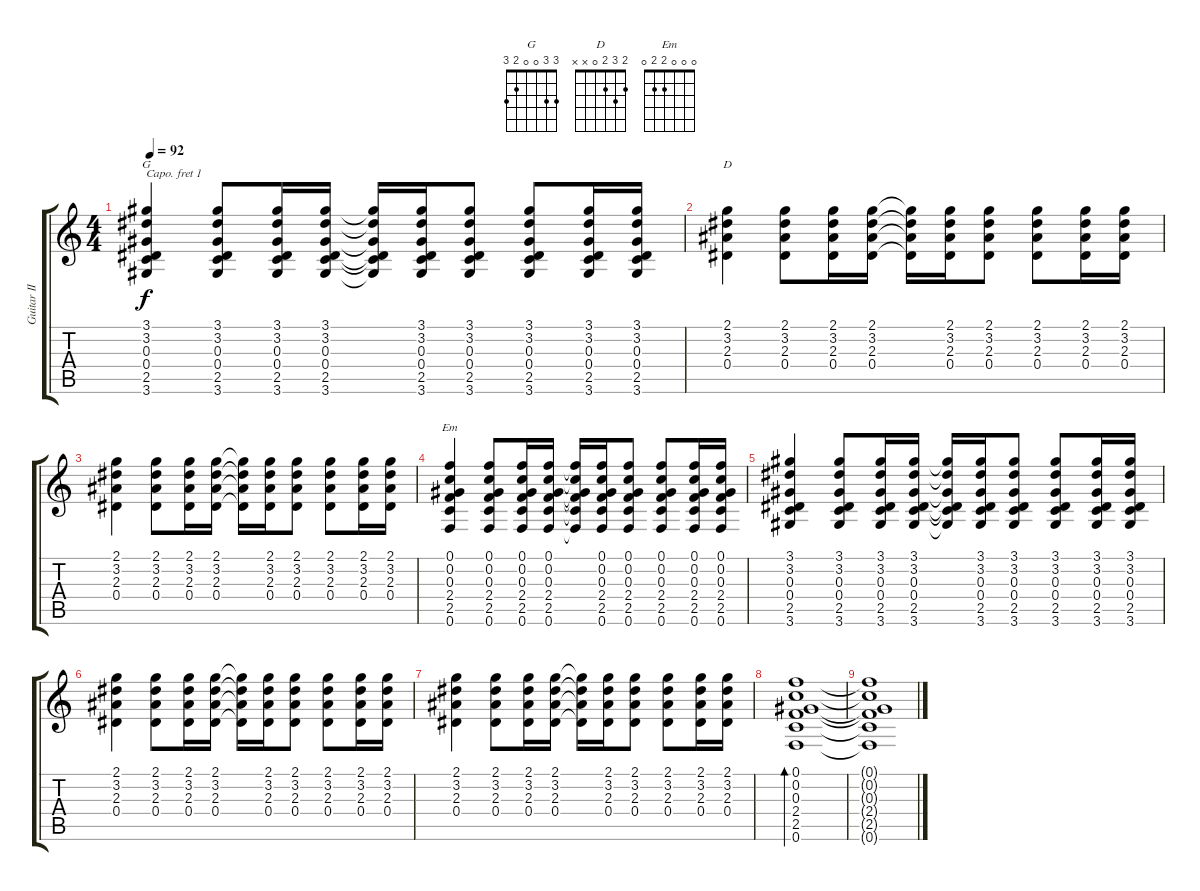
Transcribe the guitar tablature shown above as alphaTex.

\track ("Guitar II" "Guitar II") {instrument acousticguitarsteel}
\staff {score tabs}
\capo 1
\tuning (E4 B3 G3 D3 A2 E2) {hide}
\chord ("G" 3 3 0 0 2 3)
\chord ("D" 2 3 2 0 x x)
\chord ("Em" 0 0 0 2 2 0)
\ts (4 4)
\tempo 92
\clef g2
\ks c
(3.1 3.2 0.3 0.4 2.5 3.6).4{ch "G" dy f} (3.1 3.2 0.3 0.4 2.5 3.6).8 (3.1 3.2 0.3 0.4 2.5 3.6).16 (3.1 3.2 0.3 0.4 2.5 3.6).16 (3.1{t} 3.2{t} 0.3{t} 0.4{t} 2.5{t} 3.6{t}).16 (3.1 3.2 0.3 0.4 2.5 3.6).16 (3.1 3.2 0.3 0.4 2.5 3.6).8 (3.1 3.2 0.3 0.4 2.5 3.6).8 (3.1 3.2 0.3 0.4 2.5 3.6).16 (3.1 3.2 0.3 0.4 2.5 3.6).16 |
(2.1 3.2 2.3 0.4).4{ch "D"} (2.1 3.2 2.3 0.4).8 (2.1 3.2 2.3 0.4).16 (2.1 3.2 2.3 0.4).16 (2.1{t} 3.2{t} 2.3{t} 0.4{t}).16 (2.1 3.2 2.3 0.4).16 (2.1 3.2 2.3 0.4).8 (2.1 3.2 2.3 0.4).8 (2.1 3.2 2.3 0.4).16 (2.1 3.2 2.3 0.4).16 |
(2.1 3.2 2.3 0.4).4 (2.1 3.2 2.3 0.4).8 (2.1 3.2 2.3 0.4).16 (2.1 3.2 2.3 0.4).16 (2.1{t} 3.2{t} 2.3{t} 0.4{t}).16 (2.1 3.2 2.3 0.4).16 (2.1 3.2 2.3 0.4).8 (2.1 3.2 2.3 0.4).8 (2.1 3.2 2.3 0.4).16 (2.1 3.2 2.3 0.4).16 |
(0.1 0.2 0.3 2.4 2.5 0.6).4{ch "Em"} (0.1 0.2 0.3 2.4 2.5 0.6).8 (0.1 0.2 0.3 2.4 2.5 0.6).16 (0.1 0.2 0.3 2.4 2.5 0.6).16 (0.1{t} 0.2{t} 0.3{t} 2.4{t} 2.5{t} 0.6{t}).16 (0.1 0.2 0.3 2.4 2.5 0.6).16 (0.1 0.2 0.3 2.4 2.5 0.6).8 (0.1 0.2 0.3 2.4 2.5 0.6).8 (0.1 0.2 0.3 2.4 2.5 0.6).16 (0.1 0.2 0.3 2.4 2.5 0.6).16 |
(3.1 3.2 0.3 0.4 2.5 3.6).4 (3.1 3.2 0.3 0.4 2.5 3.6).8 (3.1 3.2 0.3 0.4 2.5 3.6).16 (3.1 3.2 0.3 0.4 2.5 3.6).16 (3.1{t} 3.2{t} 0.3{t} 0.4{t} 2.5{t} 3.6{t}).16 (3.1 3.2 0.3 0.4 2.5 3.6).16 (3.1 3.2 0.3 0.4 2.5 3.6).8 (3.1 3.2 0.3 0.4 2.5 3.6).8 (3.1 3.2 0.3 0.4 2.5 3.6).16 (3.1 3.2 0.3 0.4 2.5 3.6).16 |
(2.1 3.2 2.3 0.4).4 (2.1 3.2 2.3 0.4).8 (2.1 3.2 2.3 0.4).16 (2.1 3.2 2.3 0.4).16 (2.1{t} 3.2{t} 2.3{t} 0.4{t}).16 (2.1 3.2 2.3 0.4).16 (2.1 3.2 2.3 0.4).8 (2.1 3.2 2.3 0.4).8 (2.1 3.2 2.3 0.4).16 (2.1 3.2 2.3 0.4).16 |
(2.1 3.2 2.3 0.4).4 (2.1 3.2 2.3 0.4).8 (2.1 3.2 2.3 0.4).16 (2.1 3.2 2.3 0.4).16 (2.1{t} 3.2{t} 2.3{t} 0.4{t}).16 (2.1 3.2 2.3 0.4).16 (2.1 3.2 2.3 0.4).8 (2.1 3.2 2.3 0.4).8 (2.1 3.2 2.3 0.4).16 (2.1 3.2 2.3 0.4).16 |
(0.1 0.2 0.3 2.4 2.5 0.6).1{bd 240} |
(0.1{t} 0.2{t} 0.3{t} 2.4{t} 2.5{t} 0.6{t}).1
